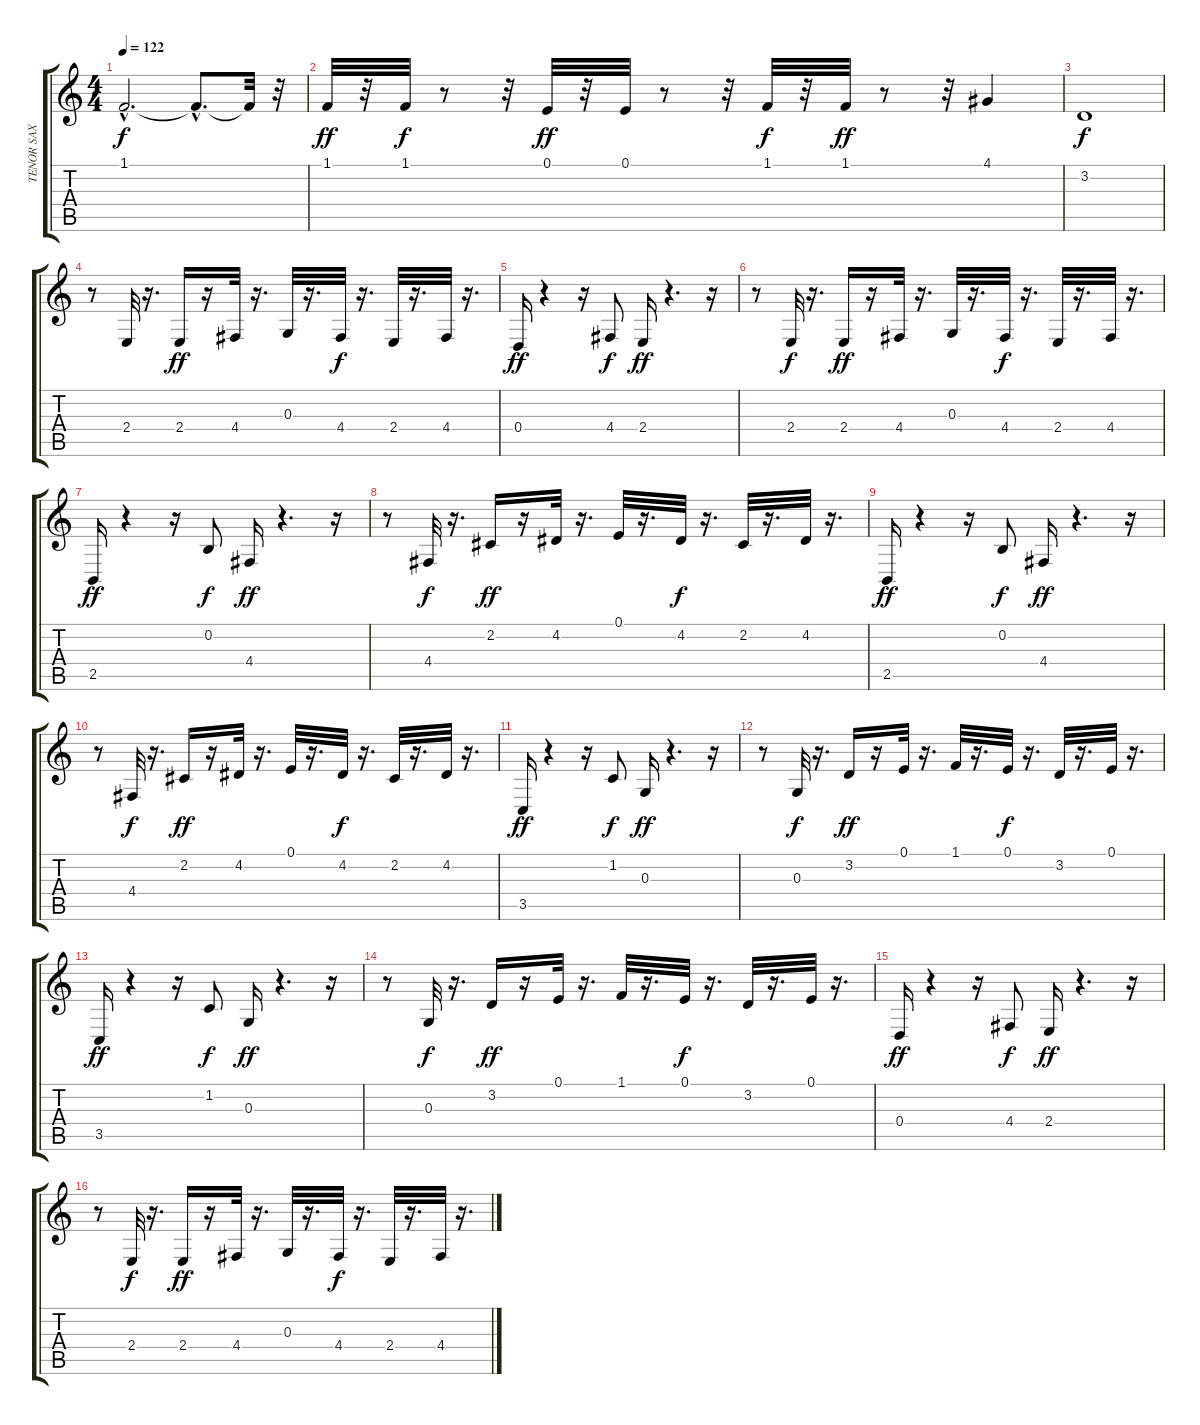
\track ("TENOR SAX" "TENOR SAX") {instrument tenorsax}
\staff {score tabs}
\tuning (E4 B3 G3 D3 A2 E2) {hide}
\ts (4 4)
\tempo 122
\clef g2
\ks c
1.1{hac}.2{d dy f} 1.1{hac t}.8{d} 1.1{t}.32 r.32 |
1.1.32{dy ff} r.32 1.1.32{dy f} r.8 r.32 0.1.32{dy ff} r.32 0.1.32 r.8 r.32 1.1.32{dy f} r.32 1.1.32{dy ff} r.8 r.32 4.1.4 |
3.2.1{dy f} |
r.8 2.4.32 r.16{d} 2.4.16{dy ff} r.16 4.4.32 r.16{d} 0.3.32 r.16{d} 4.4.32{dy f} r.16{d} 2.4.32 r.16{d} 4.4.32 r.16{d} |
0.4.16{dy ff} r.4 r.16 4.4.8{dy f} 2.4.16{dy ff} r.4{d} r.16 |
r.8 2.4.32{dy f} r.16{d} 2.4.16{dy ff} r.16 4.4.32 r.16{d} 0.3.32 r.16{d} 4.4.32{dy f} r.16{d} 2.4.32 r.16{d} 4.4.32 r.16{d} |
2.5.16{dy ff} r.4 r.16 0.2.8{dy f} 4.4.16{dy ff} r.4{d} r.16 |
r.8 4.4.32{dy f} r.16{d} 2.2.16{dy ff} r.16 4.2.32 r.16{d} 0.1.32 r.16{d} 4.2.32{dy f} r.16{d} 2.2.32 r.16{d} 4.2.32 r.16{d} |
2.5.16{dy ff} r.4 r.16 0.2.8{dy f} 4.4.16{dy ff} r.4{d} r.16 |
r.8 4.4.32{dy f} r.16{d} 2.2.16{dy ff} r.16 4.2.32 r.16{d} 0.1.32 r.16{d} 4.2.32{dy f} r.16{d} 2.2.32 r.16{d} 4.2.32 r.16{d} |
3.5.16{dy ff} r.4 r.16 1.2.8{dy f} 0.3.16{dy ff} r.4{d} r.16 |
r.8 0.3.32{dy f} r.16{d} 3.2.16{dy ff} r.16 0.1.32 r.16{d} 1.1.32 r.16{d} 0.1.32{dy f} r.16{d} 3.2.32 r.16{d} 0.1.32 r.16{d} |
3.5.16{dy ff} r.4 r.16 1.2.8{dy f} 0.3.16{dy ff} r.4{d} r.16 |
r.8 0.3.32{dy f} r.16{d} 3.2.16{dy ff} r.16 0.1.32 r.16{d} 1.1.32 r.16{d} 0.1.32{dy f} r.16{d} 3.2.32 r.16{d} 0.1.32 r.16{d} |
0.4.16{dy ff} r.4 r.16 4.4.8{dy f} 2.4.16{dy ff} r.4{d} r.16 |
r.8 2.4.32{dy f} r.16{d} 2.4.16{dy ff} r.16 4.4.32 r.16{d} 0.3.32 r.16{d} 4.4.32{dy f} r.16{d} 2.4.32 r.16{d} 4.4.32 r.16{d}
